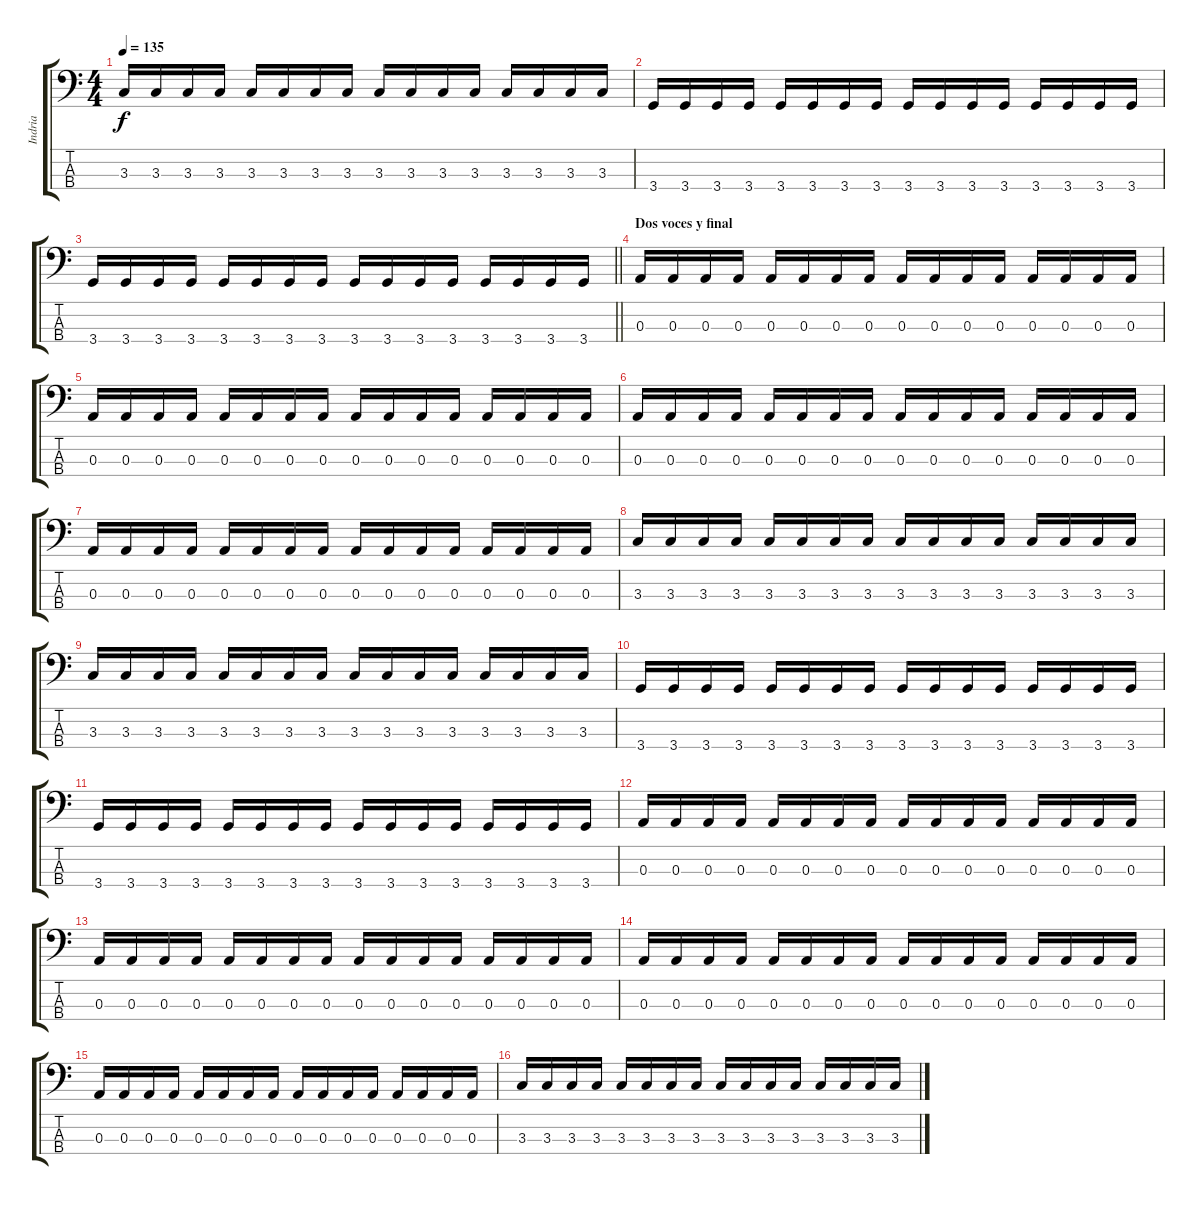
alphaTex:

\track ("Indria" "Indria") {instrument electricbasspick}
\staff {score tabs}
\tuning (G2 D2 A1 E1) {hide}
\ts (4 4)
\tempo 135
\clef f4
\ks c
3.3.16{dy f} 3.3.16 3.3.16 3.3.16 3.3.16 3.3.16 3.3.16 3.3.16 3.3.16 3.3.16 3.3.16 3.3.16 3.3.16 3.3.16 3.3.16 3.3.16 |
3.4.16 3.4.16 3.4.16 3.4.16 3.4.16 3.4.16 3.4.16 3.4.16 3.4.16 3.4.16 3.4.16 3.4.16 3.4.16 3.4.16 3.4.16 3.4.16 |
\barLineRight lightlight
3.4.16 3.4.16 3.4.16 3.4.16 3.4.16 3.4.16 3.4.16 3.4.16 3.4.16 3.4.16 3.4.16 3.4.16 3.4.16 3.4.16 3.4.16 3.4.16 |
\section ("" "Dos voces y final")
0.3.16 0.3.16 0.3.16 0.3.16 0.3.16 0.3.16 0.3.16 0.3.16 0.3.16 0.3.16 0.3.16 0.3.16 0.3.16 0.3.16 0.3.16 0.3.16 |
0.3.16 0.3.16 0.3.16 0.3.16 0.3.16 0.3.16 0.3.16 0.3.16 0.3.16 0.3.16 0.3.16 0.3.16 0.3.16 0.3.16 0.3.16 0.3.16 |
0.3.16 0.3.16 0.3.16 0.3.16 0.3.16 0.3.16 0.3.16 0.3.16 0.3.16 0.3.16 0.3.16 0.3.16 0.3.16 0.3.16 0.3.16 0.3.16 |
0.3.16 0.3.16 0.3.16 0.3.16 0.3.16 0.3.16 0.3.16 0.3.16 0.3.16 0.3.16 0.3.16 0.3.16 0.3.16 0.3.16 0.3.16 0.3.16 |
3.3.16 3.3.16 3.3.16 3.3.16 3.3.16 3.3.16 3.3.16 3.3.16 3.3.16 3.3.16 3.3.16 3.3.16 3.3.16 3.3.16 3.3.16 3.3.16 |
3.3.16 3.3.16 3.3.16 3.3.16 3.3.16 3.3.16 3.3.16 3.3.16 3.3.16 3.3.16 3.3.16 3.3.16 3.3.16 3.3.16 3.3.16 3.3.16 |
3.4.16 3.4.16 3.4.16 3.4.16 3.4.16 3.4.16 3.4.16 3.4.16 3.4.16 3.4.16 3.4.16 3.4.16 3.4.16 3.4.16 3.4.16 3.4.16 |
3.4.16 3.4.16 3.4.16 3.4.16 3.4.16 3.4.16 3.4.16 3.4.16 3.4.16 3.4.16 3.4.16 3.4.16 3.4.16 3.4.16 3.4.16 3.4.16 |
0.3.16 0.3.16 0.3.16 0.3.16 0.3.16 0.3.16 0.3.16 0.3.16 0.3.16 0.3.16 0.3.16 0.3.16 0.3.16 0.3.16 0.3.16 0.3.16 |
0.3.16 0.3.16 0.3.16 0.3.16 0.3.16 0.3.16 0.3.16 0.3.16 0.3.16 0.3.16 0.3.16 0.3.16 0.3.16 0.3.16 0.3.16 0.3.16 |
0.3.16 0.3.16 0.3.16 0.3.16 0.3.16 0.3.16 0.3.16 0.3.16 0.3.16 0.3.16 0.3.16 0.3.16 0.3.16 0.3.16 0.3.16 0.3.16 |
0.3.16 0.3.16 0.3.16 0.3.16 0.3.16 0.3.16 0.3.16 0.3.16 0.3.16 0.3.16 0.3.16 0.3.16 0.3.16 0.3.16 0.3.16 0.3.16 |
3.3.16 3.3.16 3.3.16 3.3.16 3.3.16 3.3.16 3.3.16 3.3.16 3.3.16 3.3.16 3.3.16 3.3.16 3.3.16 3.3.16 3.3.16 3.3.16
